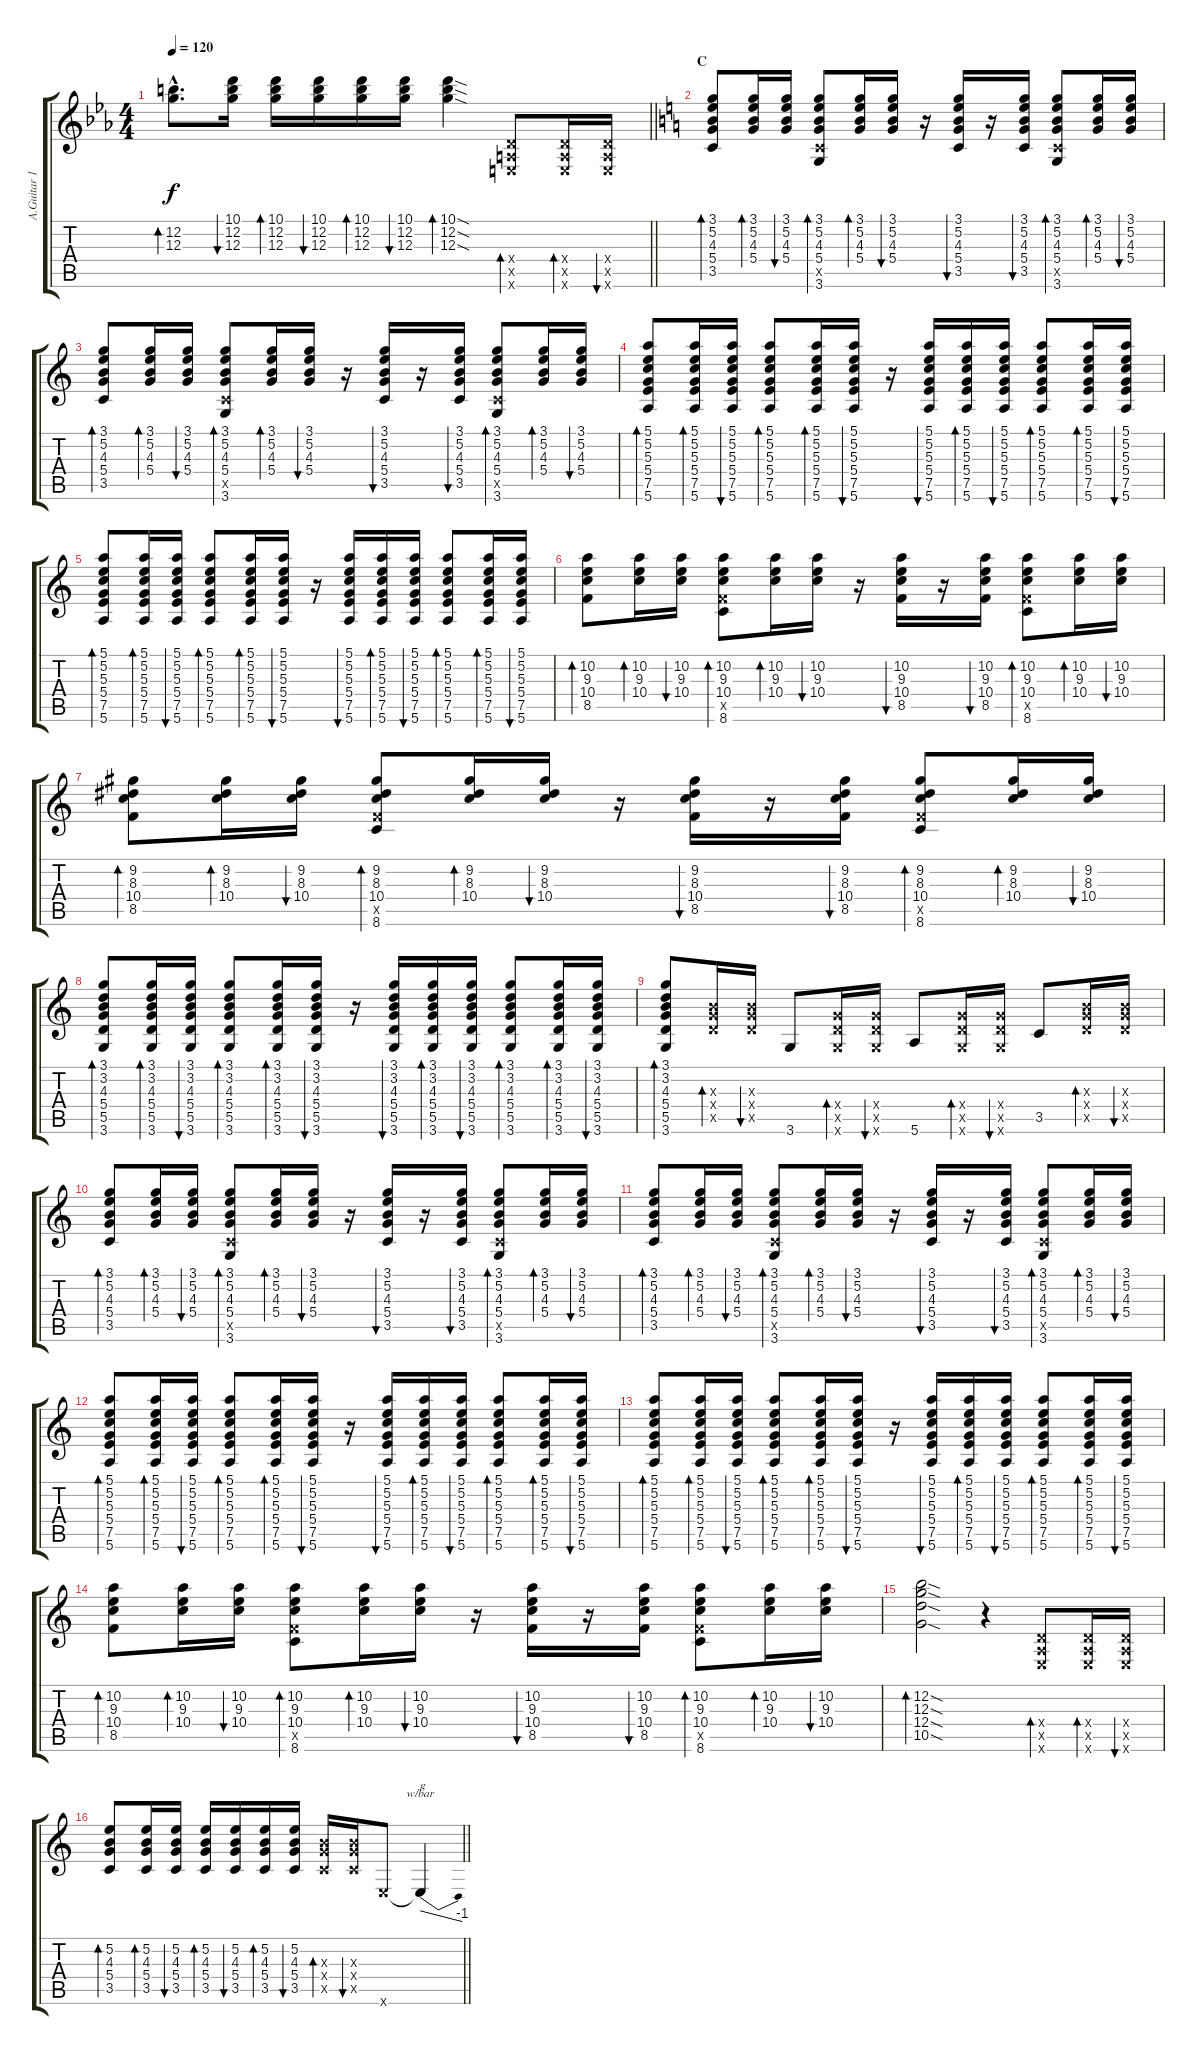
\track ("A.Guitar 1" "A.Guitar 1") {instrument acousticguitarsteel}
\staff {score tabs}
\tuning (E4 B3 G3 D3 A2 E2) {hide}
\ts (4 4)
\tempo 120
\clef g2
\barLineRight lightlight
\ks eb
(12.2{hac} 12.3{hac}).8{d bd 30 dy f} (10.1 12.2 12.3).16{bu 30} (10.1 12.2 12.3).16{bd 30} (10.1 12.2 12.3).16{bu 30} (10.1 12.2 12.3).16{bd 30} (10.1 12.2 12.3).16{bu 30} (10.1{sod} 12.2{sod} 12.3{sod}).4{bd 30} (0.4{x} 0.5{x} 0.6{x}).8{bd 30} (0.4{x} 0.5{x} 0.6{x}).16{bd 30} (0.4{x} 0.5{x} 0.6{x}).16{bu 30} |
\section ("" "C")
\ks c
(3.1 5.2 4.3 5.4 3.5).8{bd 30} (3.1 5.2 4.3 5.4).16{bd 30} (3.1 5.2 4.3 5.4).16{bu 30} (3.1 5.2 4.3 5.4 3.5{x} 3.6).8{bd 30} (3.1 5.2 4.3 5.4).16{bd 30} (3.1 5.2 4.3 5.4).16{bu 30} r.16 (3.1 5.2 4.3 5.4 3.5).16{bu 30} r.16 (3.1 5.2 4.3 5.4 3.5).16{bu 30} (3.1 5.2 4.3 5.4 3.5{x} 3.6).8{bd 30} (3.1 5.2 4.3 5.4).16{bd 30} (3.1 5.2 4.3 5.4).16{bu 30} |
(3.1 5.2 4.3 5.4 3.5).8{bd 30} (3.1 5.2 4.3 5.4).16{bd 30} (3.1 5.2 4.3 5.4).16{bu 30} (3.1 5.2 4.3 5.4 3.5{x} 3.6).8{bd 30} (3.1 5.2 4.3 5.4).16{bd 30} (3.1 5.2 4.3 5.4).16{bu 30} r.16 (3.1 5.2 4.3 5.4 3.5).16{bu 30} r.16 (3.1 5.2 4.3 5.4 3.5).16{bu 30} (3.1 5.2 4.3 5.4 3.5{x} 3.6).8{bd 30} (3.1 5.2 4.3 5.4).16{bd 30} (3.1 5.2 4.3 5.4).16{bu 30} |
(5.1 5.2 5.3 5.4 7.5 5.6).8{bd 30} (5.1 5.2 5.3 5.4 7.5 5.6).16{bd 30} (5.1 5.2 5.3 5.4 7.5 5.6).16{bu 30} (5.1 5.2 5.3 5.4 7.5 5.6).8{bd 30} (5.1 5.2 5.3 5.4 7.5 5.6).16{bd 30} (5.1 5.2 5.3 5.4 7.5 5.6).16{bu 30} r.16 (5.1 5.2 5.3 5.4 7.5 5.6).16{bu 30} (5.1 5.2 5.3 5.4 7.5 5.6).16{bd 30} (5.1 5.2 5.3 5.4 7.5 5.6).16{bu 30} (5.1 5.2 5.3 5.4 7.5 5.6).8{bd 30} (5.1 5.2 5.3 5.4 7.5 5.6).16{bd 30} (5.1 5.2 5.3 5.4 7.5 5.6).16{bu 30} |
(5.1 5.2 5.3 5.4 7.5 5.6).8{bd 30} (5.1 5.2 5.3 5.4 7.5 5.6).16{bd 30} (5.1 5.2 5.3 5.4 7.5 5.6).16{bu 30} (5.1 5.2 5.3 5.4 7.5 5.6).8{bd 30} (5.1 5.2 5.3 5.4 7.5 5.6).16{bd 30} (5.1 5.2 5.3 5.4 7.5 5.6).16{bu 30} r.16 (5.1 5.2 5.3 5.4 7.5 5.6).16{bu 30} (5.1 5.2 5.3 5.4 7.5 5.6).16{bd 30} (5.1 5.2 5.3 5.4 7.5 5.6).16{bu 30} (5.1 5.2 5.3 5.4 7.5 5.6).8{bd 30} (5.1 5.2 5.3 5.4 7.5 5.6).16{bd 30} (5.1 5.2 5.3 5.4 7.5 5.6).16{bu 30} |
(10.2 9.3 10.4 8.5).8{bd 30} (10.2 9.3 10.4).16{bd 30} (10.2 9.3 10.4).16{bu 30} (10.2 9.3 10.4 8.5{x} 8.6).8{bd 30} (10.2 9.3 10.4).16{bd 30} (10.2 9.3 10.4).16{bu 30} r.16 (10.2 9.3 10.4 8.5).16{bu 30} r.16 (10.2 9.3 10.4 8.5).16{bu 30} (10.2 9.3 10.4 8.5{x} 8.6).8{bd 30} (10.2 9.3 10.4).16{bd 30} (10.2 9.3 10.4).16{bu 30} |
(9.2 8.3 10.4 8.5).8{bd 30} (9.2 8.3 10.4).16{bd 30} (9.2 8.3 10.4).16{bu 30} (9.2 8.3 10.4 8.5{x} 8.6).8{bd 30} (9.2 8.3 10.4).16{bd 30} (9.2 8.3 10.4).16{bu 30} r.16 (9.2 8.3 10.4 8.5).16{bu 30} r.16 (9.2 8.3 10.4 8.5).16{bu 30} (9.2 8.3 10.4 8.5{x} 8.6).8{bd 30} (9.2 8.3 10.4).16{bd 30} (9.2 8.3 10.4).16{bu 30} |
(3.1 3.2 4.3 5.4 5.5 3.6).8{bd 30} (3.1 3.2 4.3 5.4 5.5 3.6).16{bd 30} (3.1 3.2 4.3 5.4 5.5 3.6).16{bu 30} (3.1 3.2 4.3 5.4 5.5 3.6).8{bd 30} (3.1 3.2 4.3 5.4 5.5 3.6).16{bd 30} (3.1 3.2 4.3 5.4 5.5 3.6).16{bu 30} r.16 (3.1 3.2 4.3 5.4 5.5 3.6).16{bu 30} (3.1 3.2 4.3 5.4 5.5 3.6).16{bd 30} (3.1 3.2 4.3 5.4 5.5 3.6).16{bu 30} (3.1 3.2 4.3 5.4 5.5 3.6).8{bd 30} (3.1 3.2 4.3 5.4 5.5 3.6).16{bd 30} (3.1 3.2 4.3 5.4 5.5 3.6).16{bu 30} |
(3.1 3.2 4.3 5.4 5.5 3.6).8{bd 30} (4.3{x} 5.4{x} 5.5{x}).16{bd 30} (4.3{x} 5.4{x} 5.5{x}).16{bu 30} 3.6.8 (5.4{x} 5.5{x} 3.6{x}).16{bd 30} (5.4{x} 5.5{x} 3.6{x}).16{bu 30} 5.6.8 (5.4{x} 5.5{x} 3.6{x}).16{bd 30} (5.4{x} 5.5{x} 3.6{x}).16{bu 30} 3.5.8 (4.3{x} 5.4{x} 5.5{x}).16{bd 30} (4.3{x} 5.4{x} 5.5{x}).16{bu 30} |
(3.1 5.2 4.3 5.4 3.5).8{bd 30} (3.1 5.2 4.3 5.4).16{bd 30} (3.1 5.2 4.3 5.4).16{bu 30} (3.1 5.2 4.3 5.4 3.5{x} 3.6).8{bd 30} (3.1 5.2 4.3 5.4).16{bd 30} (3.1 5.2 4.3 5.4).16{bu 30} r.16 (3.1 5.2 4.3 5.4 3.5).16{bu 30} r.16 (3.1 5.2 4.3 5.4 3.5).16{bu 30} (3.1 5.2 4.3 5.4 3.5{x} 3.6).8{bd 30} (3.1 5.2 4.3 5.4).16{bd 30} (3.1 5.2 4.3 5.4).16{bu 30} |
(3.1 5.2 4.3 5.4 3.5).8{bd 30} (3.1 5.2 4.3 5.4).16{bd 30} (3.1 5.2 4.3 5.4).16{bu 30} (3.1 5.2 4.3 5.4 3.5{x} 3.6).8{bd 30} (3.1 5.2 4.3 5.4).16{bd 30} (3.1 5.2 4.3 5.4).16{bu 30} r.16 (3.1 5.2 4.3 5.4 3.5).16{bu 30} r.16 (3.1 5.2 4.3 5.4 3.5).16{bu 30} (3.1 5.2 4.3 5.4 3.5{x} 3.6).8{bd 30} (3.1 5.2 4.3 5.4).16{bd 30} (3.1 5.2 4.3 5.4).16{bu 30} |
(5.1 5.2 5.3 5.4 7.5 5.6).8{bd 30} (5.1 5.2 5.3 5.4 7.5 5.6).16{bd 30} (5.1 5.2 5.3 5.4 7.5 5.6).16{bu 30} (5.1 5.2 5.3 5.4 7.5 5.6).8{bd 30} (5.1 5.2 5.3 5.4 7.5 5.6).16{bd 30} (5.1 5.2 5.3 5.4 7.5 5.6).16{bu 30} r.16 (5.1 5.2 5.3 5.4 7.5 5.6).16{bu 30} (5.1 5.2 5.3 5.4 7.5 5.6).16{bd 30} (5.1 5.2 5.3 5.4 7.5 5.6).16{bu 30} (5.1 5.2 5.3 5.4 7.5 5.6).8{bd 30} (5.1 5.2 5.3 5.4 7.5 5.6).16{bd 30} (5.1 5.2 5.3 5.4 7.5 5.6).16{bu 30} |
(5.1 5.2 5.3 5.4 7.5 5.6).8{bd 30} (5.1 5.2 5.3 5.4 7.5 5.6).16{bd 30} (5.1 5.2 5.3 5.4 7.5 5.6).16{bu 30} (5.1 5.2 5.3 5.4 7.5 5.6).8{bd 30} (5.1 5.2 5.3 5.4 7.5 5.6).16{bd 30} (5.1 5.2 5.3 5.4 7.5 5.6).16{bu 30} r.16 (5.1 5.2 5.3 5.4 7.5 5.6).16{bu 30} (5.1 5.2 5.3 5.4 7.5 5.6).16{bd 30} (5.1 5.2 5.3 5.4 7.5 5.6).16{bu 30} (5.1 5.2 5.3 5.4 7.5 5.6).8{bd 30} (5.1 5.2 5.3 5.4 7.5 5.6).16{bd 30} (5.1 5.2 5.3 5.4 7.5 5.6).16{bu 30} |
(10.2 9.3 10.4 8.5).8{bd 30} (10.2 9.3 10.4).16{bd 30} (10.2 9.3 10.4).16{bu 30} (10.2 9.3 10.4 8.5{x} 8.6).8{bd 30} (10.2 9.3 10.4).16{bd 30} (10.2 9.3 10.4).16{bu 30} r.16 (10.2 9.3 10.4 8.5).16{bu 30} r.16 (10.2 9.3 10.4 8.5).16{bu 30} (10.2 9.3 10.4 8.5{x} 8.6).8{bd 30} (10.2 9.3 10.4).16{bd 30} (10.2 9.3 10.4).16{bu 30} |
(12.2{sod} 12.3{sod} 12.4{sod} 10.5{sod}).2{bd 30} r.4 (0.4{x} 0.5{x} 0.6{x}).8{bd 30} (0.4{x} 0.5{x} 0.6{x}).16{bd 30} (0.4{x} 0.5{x} 0.6{x}).16{bu 30} |
\barLineRight lightlight
(5.2 4.3 5.4 3.5).8{bd 30} (5.2 4.3 5.4 3.5).16{bd 30} (5.2 4.3 5.4 3.5).16{bu 30} (5.2 4.3 5.4 3.5).16{bd 30} (5.2 4.3 5.4 3.5).16{bu 30} (5.2 4.3 5.4 3.5).16{bd 30} (5.2 4.3 5.4 3.5).16{bu 30} (4.3{x} 5.4{x} 3.5{x}).16{bd 30} (4.3{x} 5.4{x} 3.5{x}).16{bu 30} 0.6{x}.8 0.6{t}.4{tbe (dive default 0 0 60 -4) txt "g"}
